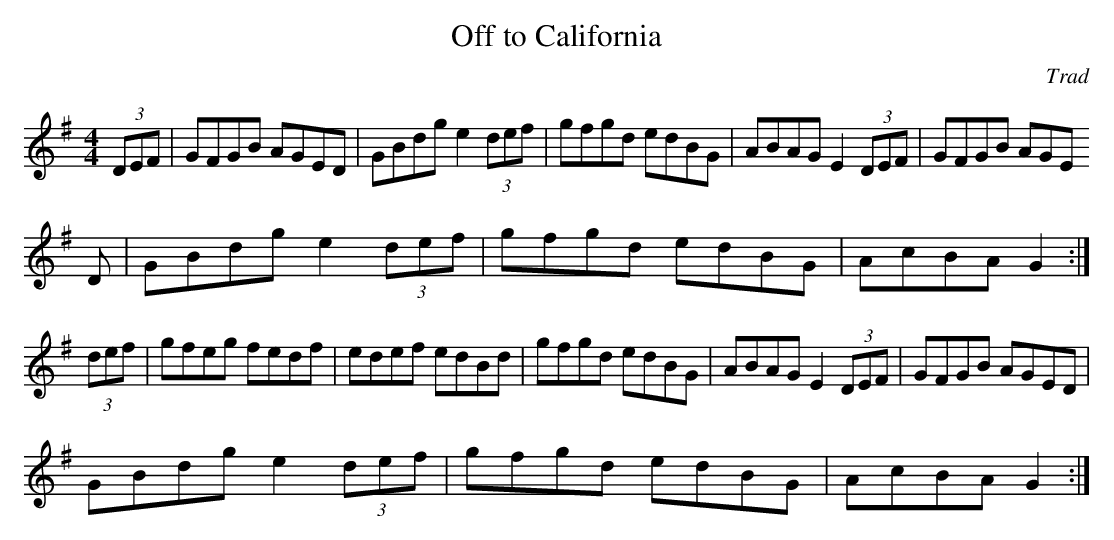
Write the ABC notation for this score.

X:1
T:Off to California
C:Trad
M:4/4
L:1/8
K:G
(3DEF | GFGB AGED | GBdg e2 (3def | gfgd edBG | ABAG E2 (3DEF | GFGB AGE
D
 | GBdg e2 (3def | gfgd edBG | AcBA G2:|
(3def | gfeg fedf| edef edBd | gfgd edBG | ABAG E2 (3DEF | GFGB AGED |
GBdg e2 (3def | gfgd edBG | AcBA G2 :|
